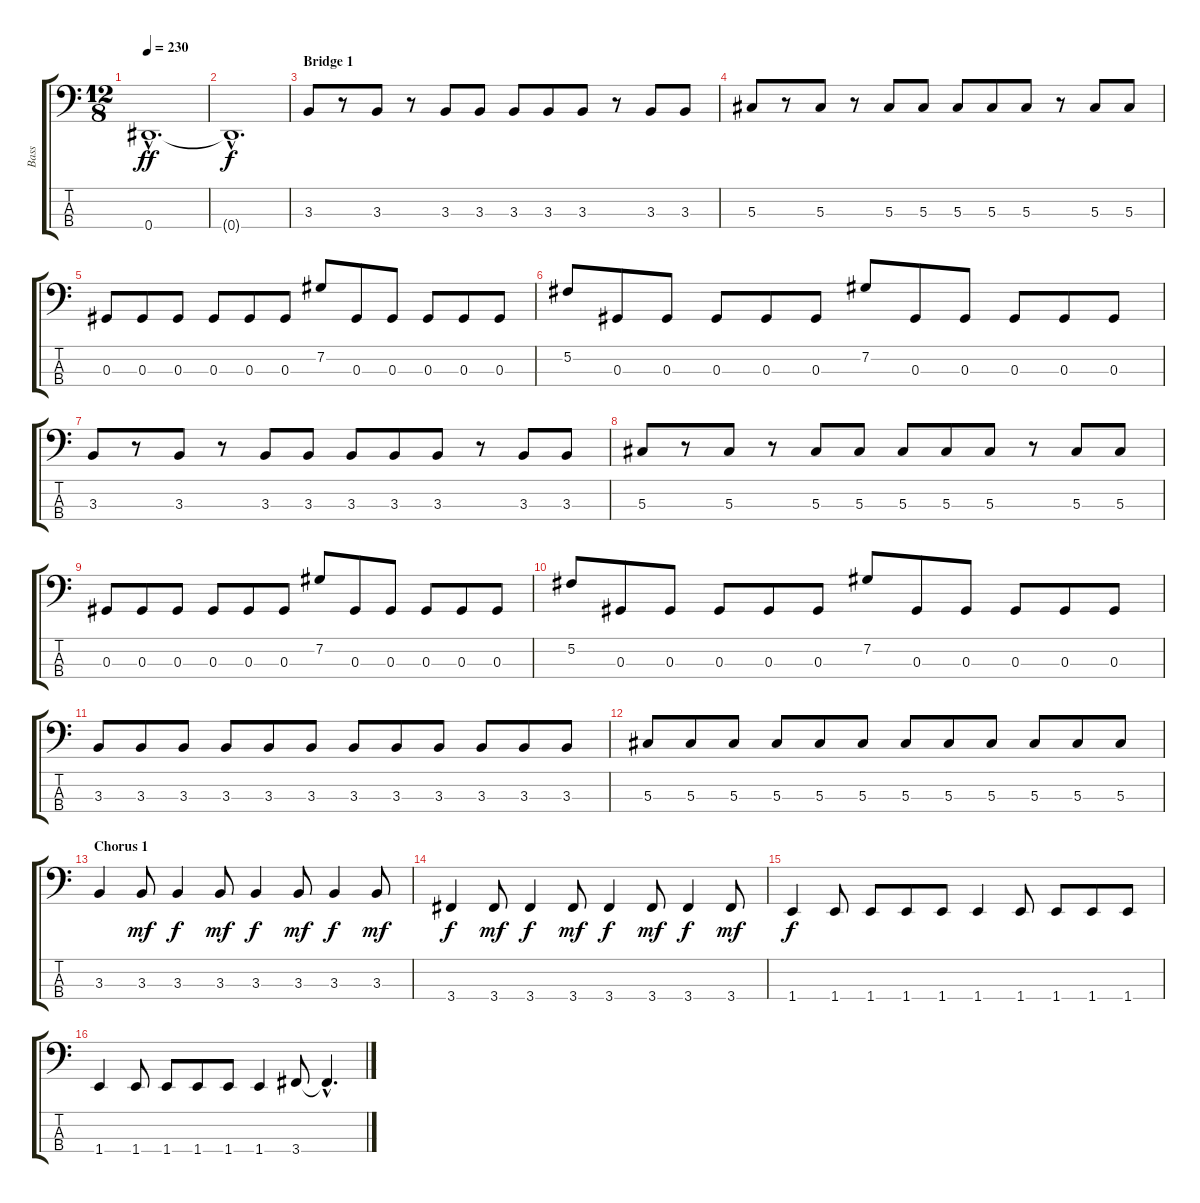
\track ("Bass" "Bass") {instrument electricbasspick}
\staff {score tabs}
\tuning (Gb2 Db2 Ab1 Eb1) {hide}
\ts (12 8)
\tempo 230
\clef f4
\ks c
0.4{hac}.1{d dy ff} |
0.4{hac t}.1{d dy f} |
\section ("" "Bridge 1")
3.3.8 r.8 3.3.8 r.8 3.3.8 3.3.8 3.3.8 3.3.8 3.3.8 r.8 3.3.8 3.3.8 |
5.3.8 r.8 5.3.8 r.8 5.3.8 5.3.8 5.3.8 5.3.8 5.3.8 r.8 5.3.8 5.3.8 |
0.3.8 0.3.8 0.3.8 0.3.8 0.3.8 0.3.8 7.2.8 0.3.8 0.3.8 0.3.8 0.3.8 0.3.8 |
5.2.8 0.3.8 0.3.8 0.3.8 0.3.8 0.3.8 7.2.8 0.3.8 0.3.8 0.3.8 0.3.8 0.3.8 |
3.3.8 r.8 3.3.8 r.8 3.3.8 3.3.8 3.3.8 3.3.8 3.3.8 r.8 3.3.8 3.3.8 |
5.3.8 r.8 5.3.8 r.8 5.3.8 5.3.8 5.3.8 5.3.8 5.3.8 r.8 5.3.8 5.3.8 |
0.3.8 0.3.8 0.3.8 0.3.8 0.3.8 0.3.8 7.2.8 0.3.8 0.3.8 0.3.8 0.3.8 0.3.8 |
5.2.8 0.3.8 0.3.8 0.3.8 0.3.8 0.3.8 7.2.8 0.3.8 0.3.8 0.3.8 0.3.8 0.3.8 |
3.3.8 3.3.8 3.3.8 3.3.8 3.3.8 3.3.8 3.3.8 3.3.8 3.3.8 3.3.8 3.3.8 3.3.8 |
5.3.8 5.3.8 5.3.8 5.3.8 5.3.8 5.3.8 5.3.8 5.3.8 5.3.8 5.3.8 5.3.8 5.3.8 |
\section ("" "Chorus 1")
3.3.4 3.3.8{dy mf} 3.3.4{dy f} 3.3.8{dy mf} 3.3.4{dy f} 3.3.8{dy mf} 3.3.4{dy f} 3.3.8{dy mf} |
3.4.4{dy f} 3.4.8{dy mf} 3.4.4{dy f} 3.4.8{dy mf} 3.4.4{dy f} 3.4.8{dy mf} 3.4.4{dy f} 3.4.8{dy mf} |
1.4.4{dy f} 1.4.8 1.4.8 1.4.8 1.4.8 1.4.4 1.4.8 1.4.8 1.4.8 1.4.8 |
1.4.4 1.4.8 1.4.8 1.4.8 1.4.8 1.4.4 3.4.8 3.4{hac t}.4{d}
